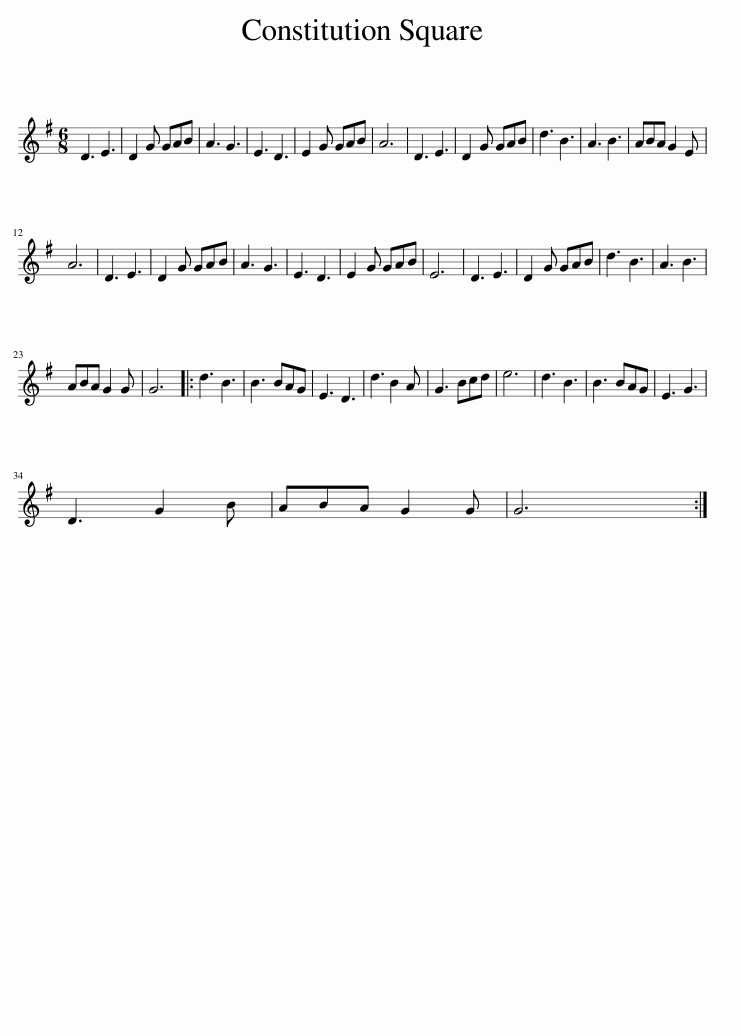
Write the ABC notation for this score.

X:1
L:1/8
M:6/8
I:linebreak $
K:G
V:1 treble
V:1
 D3 E3 | D2 G GAB | A3 G3 | E3 D3 | E2 G GAB | %5
 A6 | D3 E3 | D2 G GAB | d3 B3 | A3 B3 | %10
 ABA G2 E |$ A6 | D3 E3 | D2 G GAB | A3 G3 | %15
 E3 D3 | E2 G GAB | E6 | D3 E3 | D2 G GAB | %20
 d3 B3 | A3 B3 |$ ABA G2 G | G6 |: d3 B3 | %25
 B3 BAG | E3 D3 | d3 B2 A | G3 Bcd | e6 | %30
 d3 B3 | B3 BAG | E3 G3 |$ D3 G2 B | ABA G2 G | %35
 G6 :| %36
